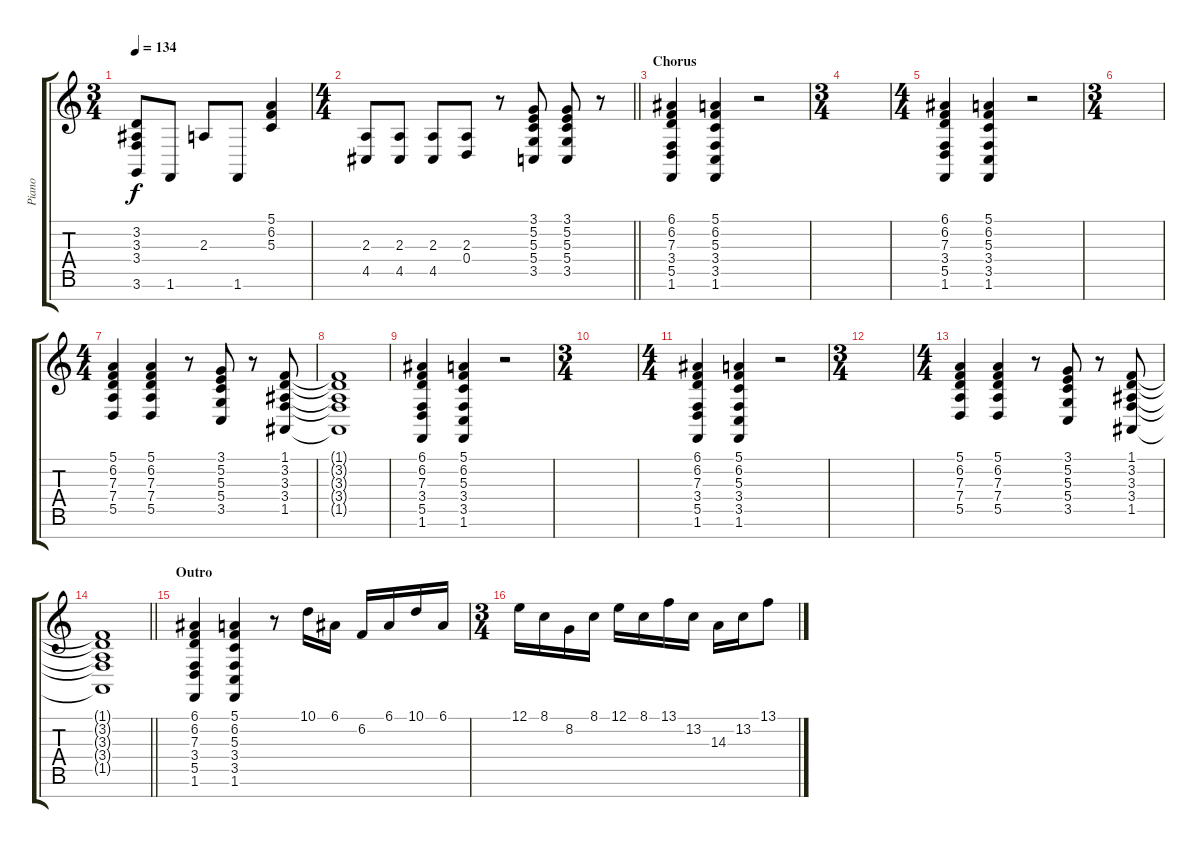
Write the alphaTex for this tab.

\track ("Piano" "Piano") {instrument acousticgrandpiano}
\staff {score tabs}
\tuning (E4 B3 G3 D3 A2 E2 B1) {hide}
\ts (3 4)
\tempo 134
\clef g2
\ks c
(3.2{t} 3.3{t} 3.4{t} 3.6{t}).8{dy f} 1.6.8 2.3.8 1.6.8 (5.1 6.2 5.3).4 |
\ts (4 4)
\barLineRight lightlight
(2.3 4.5).8 (2.3 4.5).8 (2.3 4.5).8 (2.3 0.4).8 r.8 (3.1 5.2 5.3 5.4 3.5).8 (3.1 5.2 5.3 5.4 3.5).8 r.8 |
\section ("" "Chorus")
(6.1 6.2 7.3 3.4 5.5 1.6).4 (5.1 6.2 5.3 3.4 3.5 1.6).4 r.2 |
\ts (3 4)
|
\ts (4 4)
(6.1 6.2 7.3 3.4 5.5 1.6).4 (5.1 6.2 5.3 3.4 3.5 1.6).4 r.2 |
\ts (3 4)
|
\ts (4 4)
(5.1 6.2 7.3 7.4 5.5).4 (5.1 6.2 7.3 7.4 5.5).4 r.8 (3.1 5.2 5.3 5.4 3.5).8 r.8 (1.1 3.2 3.3 3.4 1.5).8 |
(1.1{t} 3.2{t} 3.3{t} 3.4{t} 1.5{t}).1 |
(6.1 6.2 7.3 3.4 5.5 1.6).4 (5.1 6.2 5.3 3.4 3.5 1.6).4 r.2 |
\ts (3 4)
|
\ts (4 4)
(6.1 6.2 7.3 3.4 5.5 1.6).4 (5.1 6.2 5.3 3.4 3.5 1.6).4 r.2 |
\ts (3 4)
|
\ts (4 4)
(5.1 6.2 7.3 7.4 5.5).4 (5.1 6.2 7.3 7.4 5.5).4 r.8 (3.1 5.2 5.3 5.4 3.5).8 r.8 (1.1 3.2 3.3 3.4 1.5).8 |
\barLineRight lightlight
(1.1{t} 3.2{t} 3.3{t} 3.4{t} 1.5{t}).1 |
\section ("" "Outro")
(6.1 6.2 7.3 3.4 5.5 1.6).4 (5.1 6.2 5.3 3.4 3.5 1.6).4 r.8 10.1.16 6.1.16 6.2.16 6.1.16 10.1.16 6.1.16 |
\ts (3 4)
12.1.16 8.1.16 8.2.16 8.1.16 12.1.16 8.1.16 13.1.16 13.2.16 14.3.16 13.2.16 13.1.8
